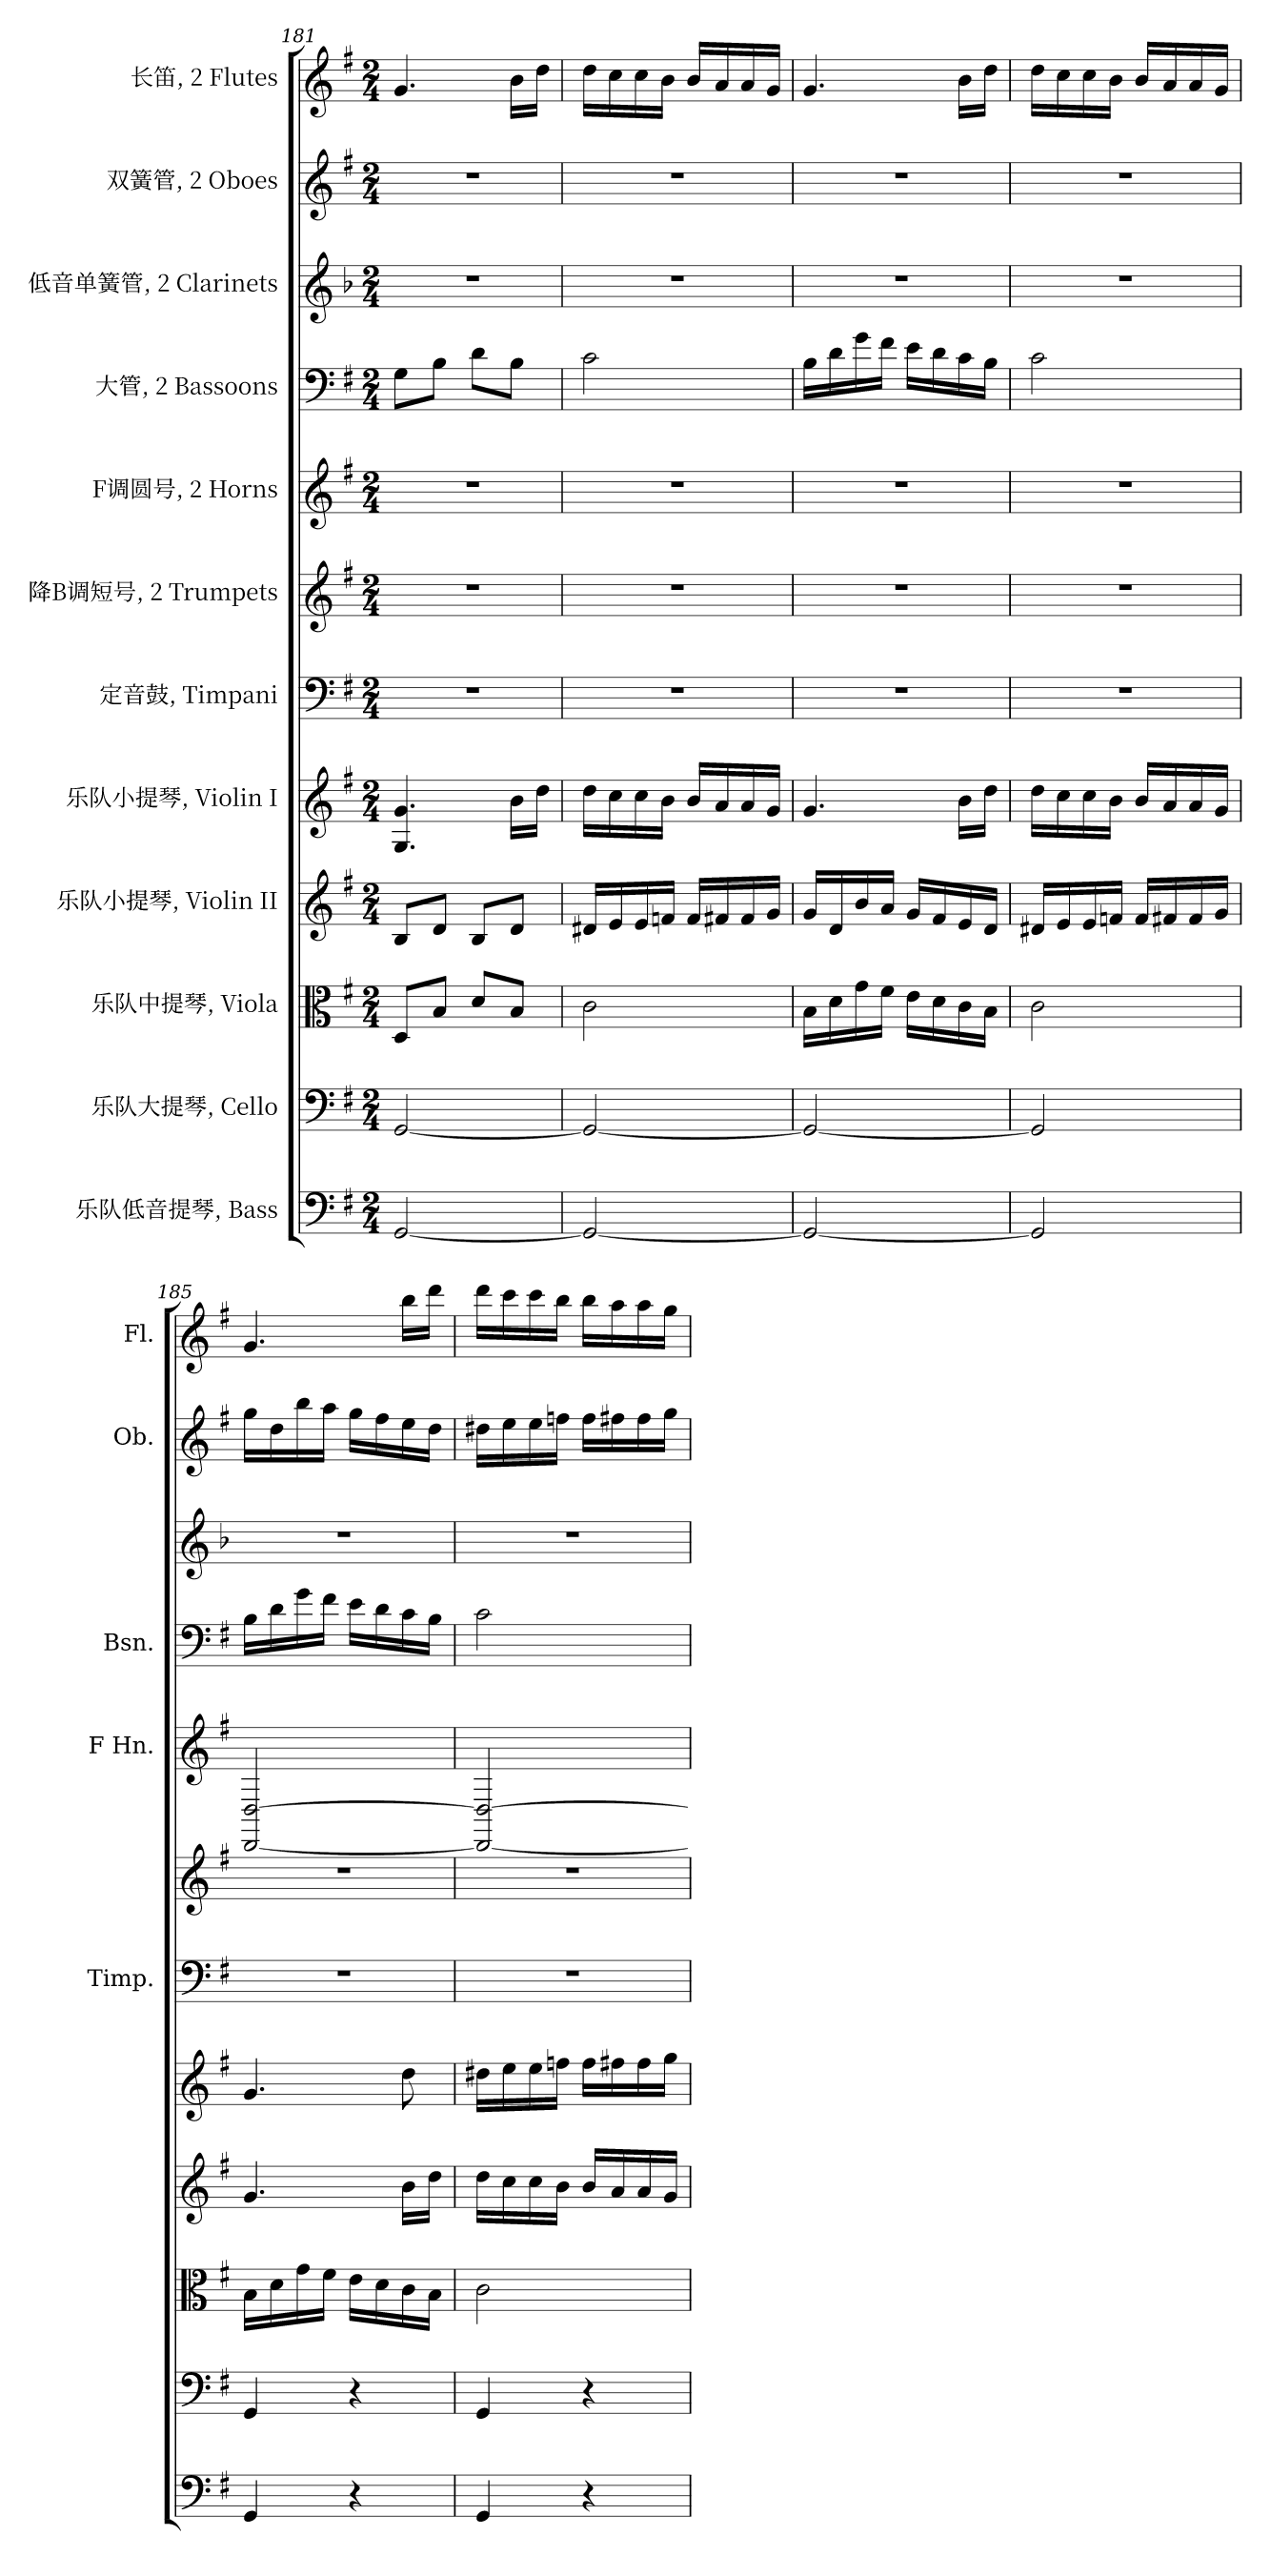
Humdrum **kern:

**kern	**kern	**kern	**kern	**kern	**kern	**kern	**kern	**kern	**kern	**kern	**kern
*part12	*part11	*part10	*part9	*part8	*part7	*part6	*part5	*part4	*part3	*part2	*part1
*staff12	*staff11	*staff10	*staff9	*staff8	*staff7	*staff6	*staff5	*staff4	*staff3	*staff2	*staff1
*I"乐队低音提琴, Bass	*I"乐队大提琴, Cello	*I"乐队中提琴, Viola	*I"乐队小提琴, Violin II	*I"乐队小提琴, Violin I	*I"定音鼓, Timpani	*I"降B调短号, 2 Trumpets	*I"F调圆号, 2 Horns	*I"大管, 2 Bassoons	*I"低音单簧管, 2 Clarinets	*I"双簧管, 2 Oboes	*I"长笛, 2 Flutes
*	*	*	*	*	*I'Timp.	*	*I'F Hn.	*I'Bsn.	*	*I'Ob.	*I'Fl.
*clefF4	*clefF4	*clefC3	*clefG2	*clefG2	*clefF4	*clefG2	*clefG2	*clefF4	*clefG2	*clefG2	*clefG2
*ITrd7c12	*	*	*	*	*	*ITrd1c2	*ITrd4c7	*	*ITrd8c14	*	*
*k[f#]	*k[f#]	*k[f#]	*k[f#]	*k[f#]	*k[f#]	*k[b-]	*k[]	*k[f#]	*k[b-]	*k[f#]	*k[f#]
*M2/4	*M2/4	*M2/4	*M2/4	*M2/4	*M2/4	*M2/4	*M2/4	*M2/4	*M2/4	*M2/4	*M2/4
=181	=181	=181	=181	=181	=181	=181	=181	=181	=181	=181	=181
[2GGG/	[2GG/	8D/L	8B/L	4.G/ 4.g/	2r	2r	2r	8G\L	2r	2r	4.g/
.	.	8B/J	8d/J	.	.	.	.	8B\J	.	.	.
.	.	8d/L	8B/L	.	.	.	.	8d\L	.	.	.
.	.	8B/J	8d/J	16b\LL	.	.	.	8B\J	.	.	16b\LL
.	.	.	.	16dd\JJ	.	.	.	.	.	.	16dd\JJ
=182	=182	=182	=182	=182	=182	=182	=182	=182	=182	=182	=182
2GGG/_	2GG/_	2c\	16d#X/LL	16dd\LL	2r	2r	2r	2c\	2r	2r	16dd\LL
.	.	.	16e/	16cc\	.	.	.	.	.	.	16cc\
.	.	.	16e/	16cc\	.	.	.	.	.	.	16cc\
.	.	.	16fn/JJ	16b\JJ	.	.	.	.	.	.	16b\JJ
.	.	.	16f/LL	16b/LL	.	.	.	.	.	.	16b/LL
.	.	.	16f#X/	16a/	.	.	.	.	.	.	16a/
.	.	.	16f#/	16a/	.	.	.	.	.	.	16a/
.	.	.	16g/JJ	16g/JJ	.	.	.	.	.	.	16g/JJ
!!LO:PB:g=z
=183	=183	=183	=183	=183	=183	=183	=183	=183	=183	=183	=183
2GGG/_	2GG/_	16B\LL	16g/LL	4.g/	2r	2r	2r	16B\LL	2r	2r	4.g/
.	.	16d\	16d/	.	.	.	.	16d\	.	.	.
.	.	16g\	16b/	.	.	.	.	16g\	.	.	.
.	.	16f#\JJ	16a/JJ	.	.	.	.	16f#\JJ	.	.	.
.	.	16e\LL	16g/LL	.	.	.	.	16e\LL	.	.	.
.	.	16d\	16f#/	.	.	.	.	16d\	.	.	.
.	.	16c\	16e/	16b\LL	.	.	.	16c\	.	.	16b\LL
.	.	16B\JJ	16d/JJ	16dd\JJ	.	.	.	16B\JJ	.	.	16dd\JJ
=184	=184	=184	=184	=184	=184	=184	=184	=184	=184	=184	=184
2GGG/]	2GG/]	2c\	16d#X/LL	16dd\LL	2r	2r	2r	2c\	2r	2r	16dd\LL
.	.	.	16e/	16cc\	.	.	.	.	.	.	16cc\
.	.	.	16e/	16cc\	.	.	.	.	.	.	16cc\
.	.	.	16fn/JJ	16b\JJ	.	.	.	.	.	.	16b\JJ
.	.	.	16f/LL	16b/LL	.	.	.	.	.	.	16b/LL
.	.	.	16f#X/	16a/	.	.	.	.	.	.	16a/
.	.	.	16f#/	16a/	.	.	.	.	.	.	16a/
.	.	.	16g/JJ	16g/JJ	.	.	.	.	.	.	16g/JJ
=185	=185	=185	=185	=185	=185	=185	=185	=185	=185	=185	=185
4GGG/	4GG/	16B\LL	4.g/	4.g/	2r	2r	[2GGG/ [2GG/	16B\LL	2r	16gg\LL	4.g/
.	.	16d\	.	.	.	.	.	16d\	.	16dd\	.
.	.	16g\	.	.	.	.	.	16g\	.	16bb\	.
.	.	16f#\JJ	.	.	.	.	.	16f#\JJ	.	16aa\JJ	.
4r	4r	16e\LL	.	.	.	.	.	16e\LL	.	16gg\LL	.
.	.	16d\	.	.	.	.	.	16d\	.	16ff#\	.
.	.	16c\	16b\LL	8dd\	.	.	.	16c\	.	16ee\	16bb\LL
.	.	16B\JJ	16dd\JJ	.	.	.	.	16B\JJ	.	16dd\JJ	16ddd\JJ
!!LO:PB:g=z
=186	=186	=186	=186	=186	=186	=186	=186	=186	=186	=186	=186
4GGG/	4GG/	2c\	16dd\LL	16dd#X\LL	2r	2r	2GGG/_ 2GG/_	2c\	2r	16dd#X\LL	16ddd\LL
.	.	.	16cc\	16ee\	.	.	.	.	.	16ee\	16ccc\
.	.	.	16cc\	16ee\	.	.	.	.	.	16ee\	16ccc\
.	.	.	16b\JJ	16ffn\JJ	.	.	.	.	.	16ffn\JJ	16bb\JJ
4r	4r	.	16b/LL	16ff\LL	.	.	.	.	.	16ff\LL	16bb\LL
.	.	.	16a/	16ff#X\	.	.	.	.	.	16ff#X\	16aa\
.	.	.	16a/	16ff#\	.	.	.	.	.	16ff#\	16aa\
.	.	.	16g/JJ	16gg\JJ	.	.	.	.	.	16gg\JJ	16gg\JJ
=	=	=	=	=	=	=	=	=	=	=	=
*-	*-	*-	*-	*-	*-	*-	*-	*-	*-	*-	*-
